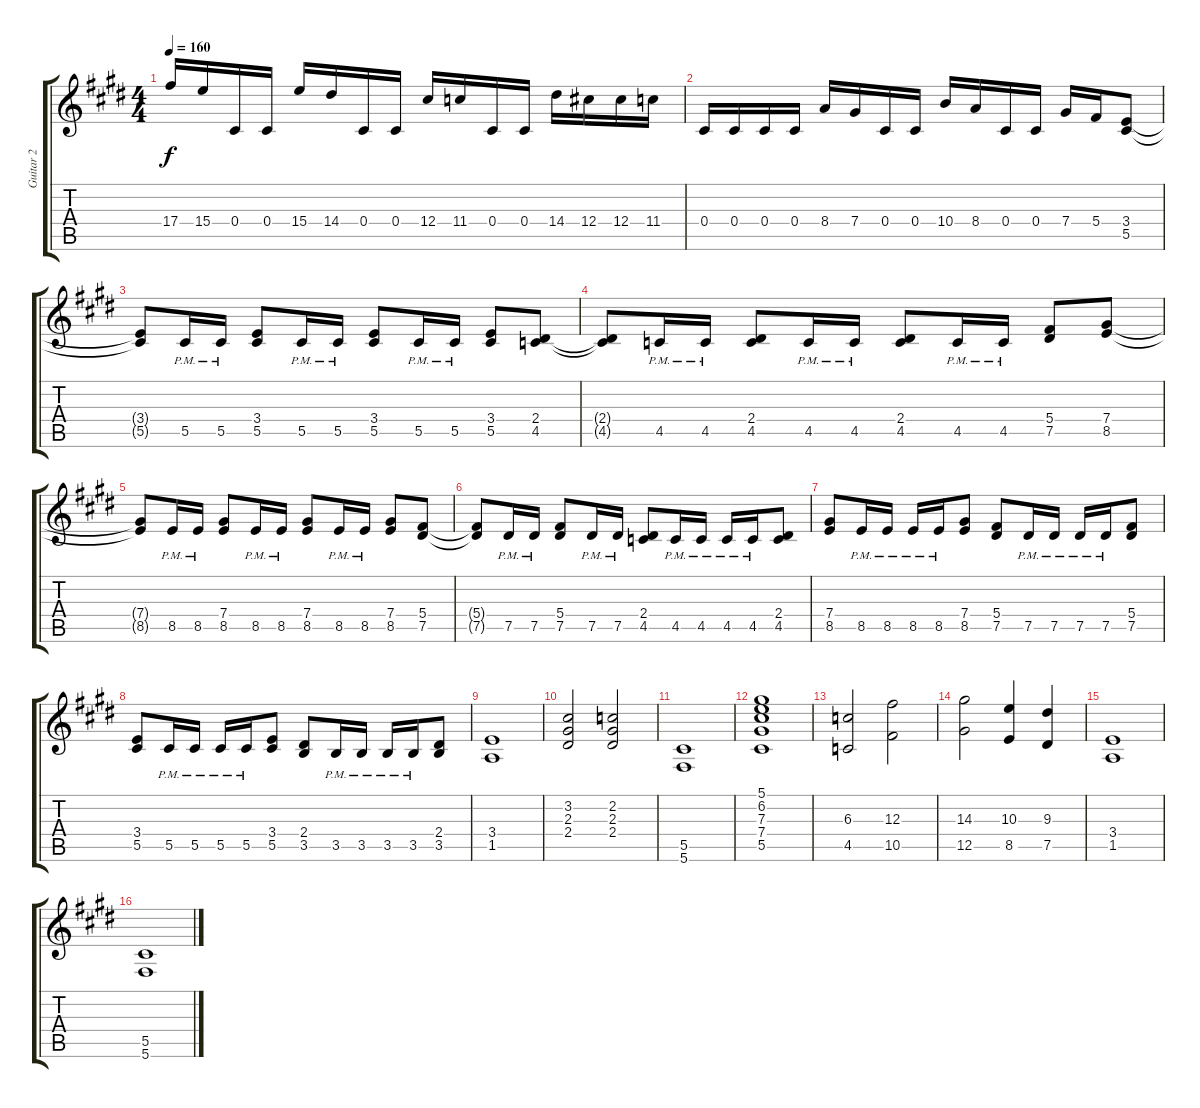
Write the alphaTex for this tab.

\track ("Guitar 2" "Guitar 2") {instrument distortionguitar}
\staff {score tabs}
\tuning (Eb4 Bb3 Gb3 Db3 Ab2 Db2) {hide}
\ts (4 4)
\tempo 160
\clef g2
\ks e
17.4.16{dy f} 15.4.16 0.4.16 0.4.16 15.4.16 14.4.16 0.4.16 0.4.16 12.4.16 11.4.16 0.4.16 0.4.16 14.4.16 12.4.16 12.4.16 11.4.16 |
0.4.16 0.4.16 0.4.16 0.4.16 8.4.16 7.4.16 0.4.16 0.4.16 10.4.16 8.4.16 0.4.16 0.4.16 7.4.16 5.4.16 (3.4 5.5).8 |
(3.4{t} 5.5{t}).8 5.5{pm}.16 5.5{pm}.16 (3.4 5.5).8 5.5{pm}.16 5.5{pm}.16 (3.4 5.5).8 5.5{pm}.16 5.5{pm}.16 (3.4 5.5).8 (2.4 4.5).8 |
(2.4{t} 4.5{t}).8 4.5{pm}.16 4.5{pm}.16 (2.4 4.5).8 4.5{pm}.16 4.5{pm}.16 (2.4 4.5).8 4.5{pm}.16 4.5{pm}.16 (5.4 7.5).8 (7.4 8.5).8 |
(7.4{t} 8.5{t}).8 8.5{pm}.16 8.5{pm}.16 (7.4 8.5).8 8.5{pm}.16 8.5{pm}.16 (7.4 8.5).8 8.5{pm}.16 8.5{pm}.16 (7.4 8.5).8 (5.4 7.5).8 |
(5.4{t} 7.5{t}).8 7.5{pm}.16 7.5{pm}.16 (5.4 7.5).8 7.5{pm}.16 7.5{pm}.16 (2.4 4.5).8 4.5{pm}.16 4.5{pm}.16 4.5{pm}.16 4.5{pm}.16 (2.4 4.5).8 |
(7.4 8.5).8 8.5{pm}.16 8.5{pm}.16 8.5{pm}.16 8.5{pm}.16 (7.4 8.5).8 (5.4 7.5).8 7.5{pm}.16 7.5{pm}.16 7.5{pm}.16 7.5{pm}.16 (5.4 7.5).8 |
(3.4 5.5).8 5.5{pm}.16 5.5{pm}.16 5.5{pm}.16 5.5{pm}.16 (3.4 5.5).8 (2.4 3.5).8 3.5{pm}.16 3.5{pm}.16 3.5{pm}.16 3.5{pm}.16 (2.4 3.5).8 |
(3.4 1.5).1 |
(3.2 2.3 2.4).2 (2.2 2.3 2.4).2 |
(5.5 5.6).1 |
(5.1 6.2 7.3 7.4 5.5).1 |
(6.3 4.5).2 (12.3 10.5).2 |
(14.3 12.5).2 (10.3 8.5).4 (9.3 7.5).4 |
(3.4 1.5).1 |
(5.5 5.6).1
